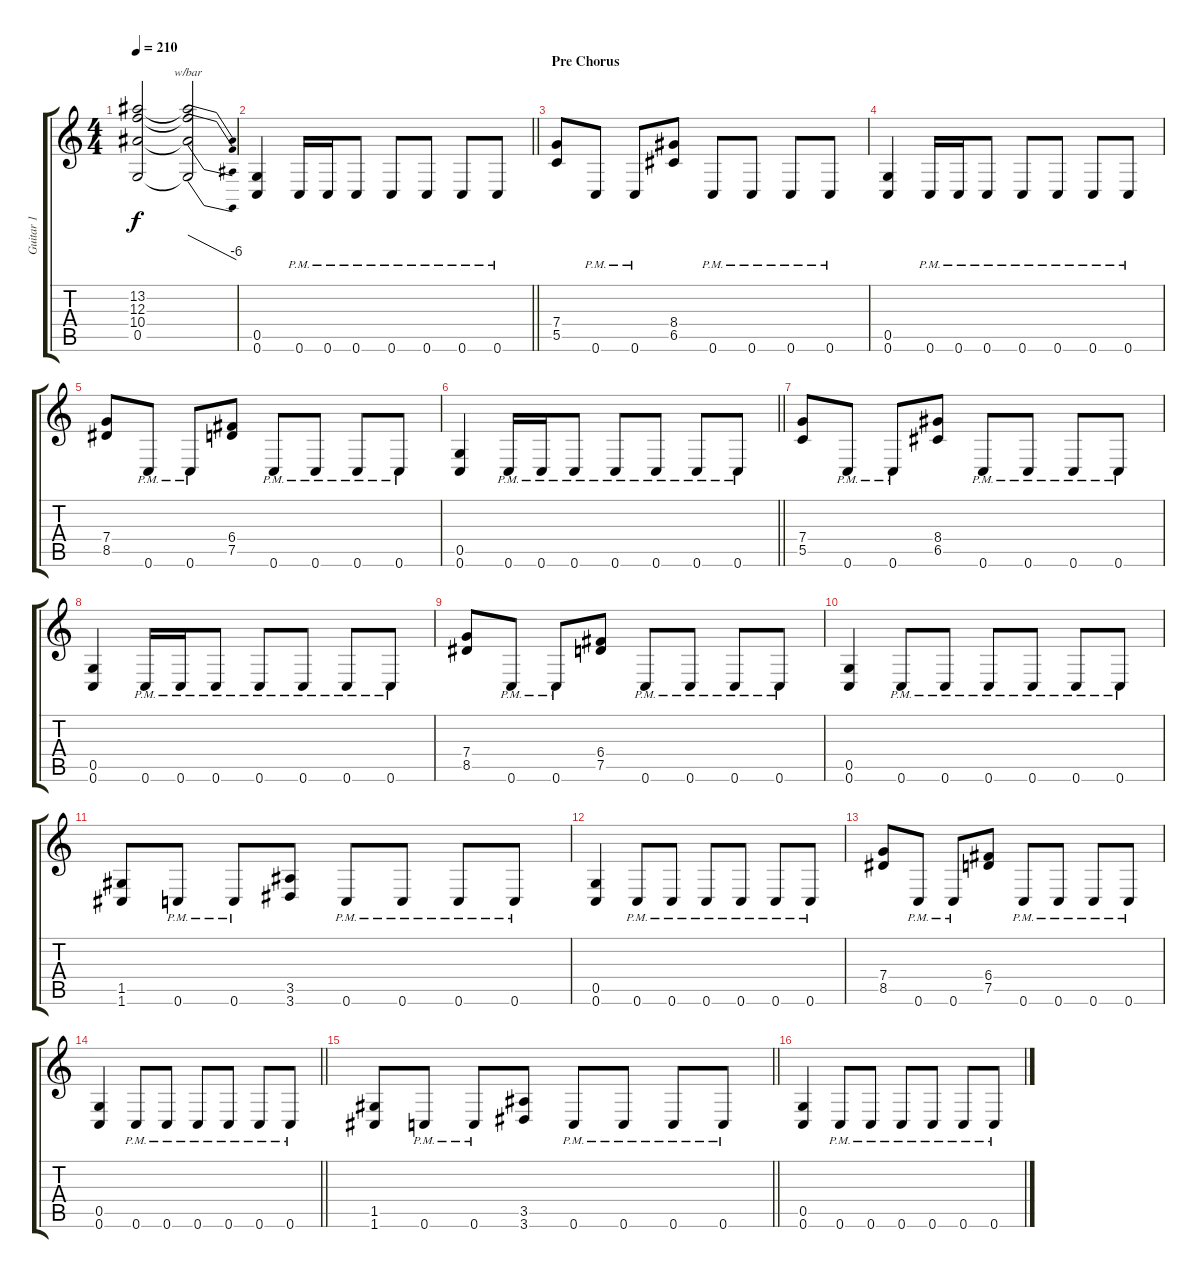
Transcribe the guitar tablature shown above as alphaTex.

\track ("Guitar 1" "Guitar 1") {instrument distortionguitar}
\staff {score tabs}
\tuning (D4 A3 F3 C3 G2 C2) {hide}
\ts (4 4)
\tempo 210
\clef g2
\ks c
(13.2{t} 12.3{t} 10.4{t} 0.5{t}).2{dy f} (13.2{t} 12.3{t} 10.4{t} 0.5{t}).2{tbe (dive default 0 0 60 -24)} |
\barLineRight lightlight
(0.5 0.6).4 0.6{pm}.16 0.6{pm}.16 0.6{pm}.8 0.6{pm}.8 0.6{pm}.8 0.6{pm}.8 0.6{pm}.8 |
\section ("" "Pre Chorus")
(7.4 5.5).8 0.6{pm}.8 0.6{pm}.8 (8.4 6.5).8 0.6{pm}.8 0.6{pm}.8 0.6{pm}.8 0.6{pm}.8 |
(0.5 0.6).4 0.6{pm}.16 0.6{pm}.16 0.6{pm}.8 0.6{pm}.8 0.6{pm}.8 0.6{pm}.8 0.6{pm}.8 |
(7.4 8.5).8 0.6{pm}.8 0.6{pm}.8 (6.4 7.5).8 0.6{pm}.8 0.6{pm}.8 0.6{pm}.8 0.6{pm}.8 |
\barLineRight lightlight
(0.5 0.6).4 0.6{pm}.16 0.6{pm}.16 0.6{pm}.8 0.6{pm}.8 0.6{pm}.8 0.6{pm}.8 0.6{pm}.8 |
(7.4 5.5).8 0.6{pm}.8 0.6{pm}.8 (8.4 6.5).8 0.6{pm}.8 0.6{pm}.8 0.6{pm}.8 0.6{pm}.8 |
(0.5 0.6).4 0.6{pm}.16 0.6{pm}.16 0.6{pm}.8 0.6{pm}.8 0.6{pm}.8 0.6{pm}.8 0.6{pm}.8 |
(7.4 8.5).8 0.6{pm}.8 0.6{pm}.8 (6.4 7.5).8 0.6{pm}.8 0.6{pm}.8 0.6{pm}.8 0.6{pm}.8 |
(0.5 0.6).4 0.6{pm}.8 0.6{pm}.8 0.6{pm}.8 0.6{pm}.8 0.6{pm}.8 0.6{pm}.8 |
(1.5 1.6).8 0.6{pm}.8 0.6{pm}.8 (3.5 3.6).8 0.6{pm}.8 0.6{pm}.8 0.6{pm}.8 0.6{pm}.8 |
(0.5 0.6).4 0.6{pm}.8 0.6{pm}.8 0.6{pm}.8 0.6{pm}.8 0.6{pm}.8 0.6{pm}.8 |
(7.4 8.5).8 0.6{pm}.8 0.6{pm}.8 (6.4 7.5).8 0.6{pm}.8 0.6{pm}.8 0.6{pm}.8 0.6{pm}.8 |
\barLineRight lightlight
(0.5 0.6).4 0.6{pm}.8 0.6{pm}.8 0.6{pm}.8 0.6{pm}.8 0.6{pm}.8 0.6{pm}.8 |
\barLineRight lightlight
(1.5 1.6).8 0.6{pm}.8 0.6{pm}.8 (3.5 3.6).8 0.6{pm}.8 0.6{pm}.8 0.6{pm}.8 0.6{pm}.8 |
(0.5 0.6).4 0.6{pm}.8 0.6{pm}.8 0.6{pm}.8 0.6{pm}.8 0.6{pm}.8 0.6{pm}.8
